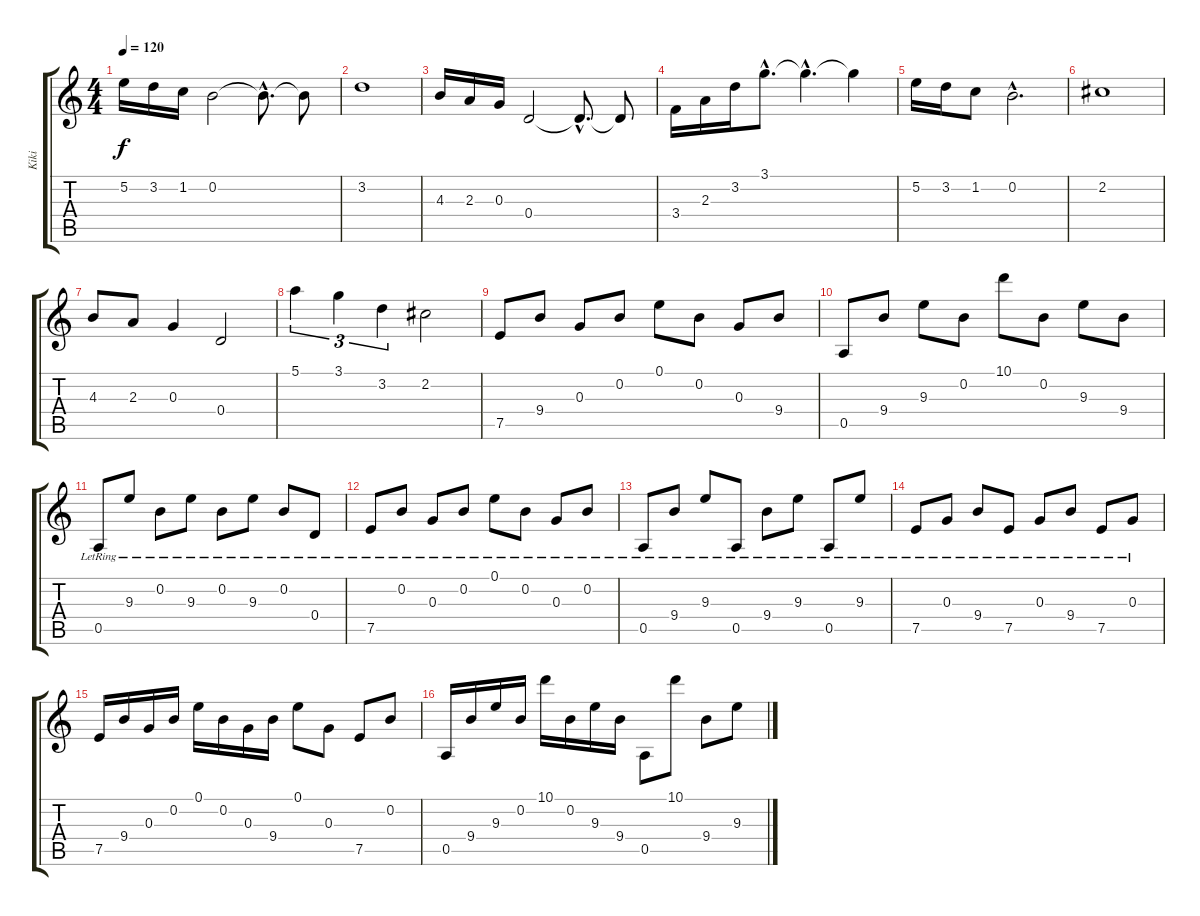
\track ("Kiki" "Kiki") {instrument acousticguitarsteel}
\staff {score tabs}
\tuning (E4 B3 G3 D3 A2 E2) {hide}
\ts (4 4)
\tempo 120
\clef g2
\ks c
5.2.16{dy f} 3.2.16 1.2.16 0.2.2 0.2{hac t}.8{d} 0.2{t}.8 |
3.2.1 |
4.3.16 2.3.16 0.3.16 0.4.2 0.4{hac t}.8{d} 0.4{t}.8 |
3.4.16 2.3.16 3.2.16 3.1{hac}.8{d} 3.1{hac t}.4{d} 3.1{t}.4 |
5.2.16 3.2.16 1.2.8 0.2{hac}.2{d} |
2.2.1 |
4.3.8 2.3.8 0.3.4 0.4.2 |
5.1.4{tu (3 2) instrument acousticguitarsteel} 3.1.4{tu (3 2)} 3.2.4{tu (3 2)} 2.2.2 |
7.5.8 9.4.8 0.3.8 0.2.8 0.1.8 0.2.8 0.3.8 9.4.8 |
0.5.8 9.4.8 9.3.8 0.2.8 10.1.8 0.2.8 9.3.8 9.4.8 |
0.5{lr}.8 9.3{lr}.8 0.2{lr}.8 9.3{lr}.8 0.2{lr}.8 9.3{lr}.8 0.2{lr}.8 0.4{lr}.8 |
7.5{lr}.8 0.2{lr}.8 0.3{lr}.8 0.2{lr}.8 0.1{lr}.8 0.2{lr}.8 0.3{lr}.8 0.2{lr}.8 |
0.5{lr}.8 9.4{lr}.8 9.3{lr}.8 0.5{lr}.8 9.4{lr}.8 9.3{lr}.8 0.5{lr}.8 9.3{lr}.8 |
7.5{lr}.8 0.3{lr}.8 9.4{lr}.8 7.5{lr}.8 0.3{lr}.8 9.4{lr}.8 7.5{lr}.8 0.3{lr}.8 |
7.5.16 9.4.16 0.3.16 0.2.16 0.1.16 0.2.16 0.3.16 9.4.16 0.1.8 0.3.8 7.5.8 0.2.8 |
0.5.16 9.4.16 9.3.16 0.2.16 10.1.16 0.2.16 9.3.16 9.4.16 0.5.8 10.1.8 9.4.8 9.3.8
